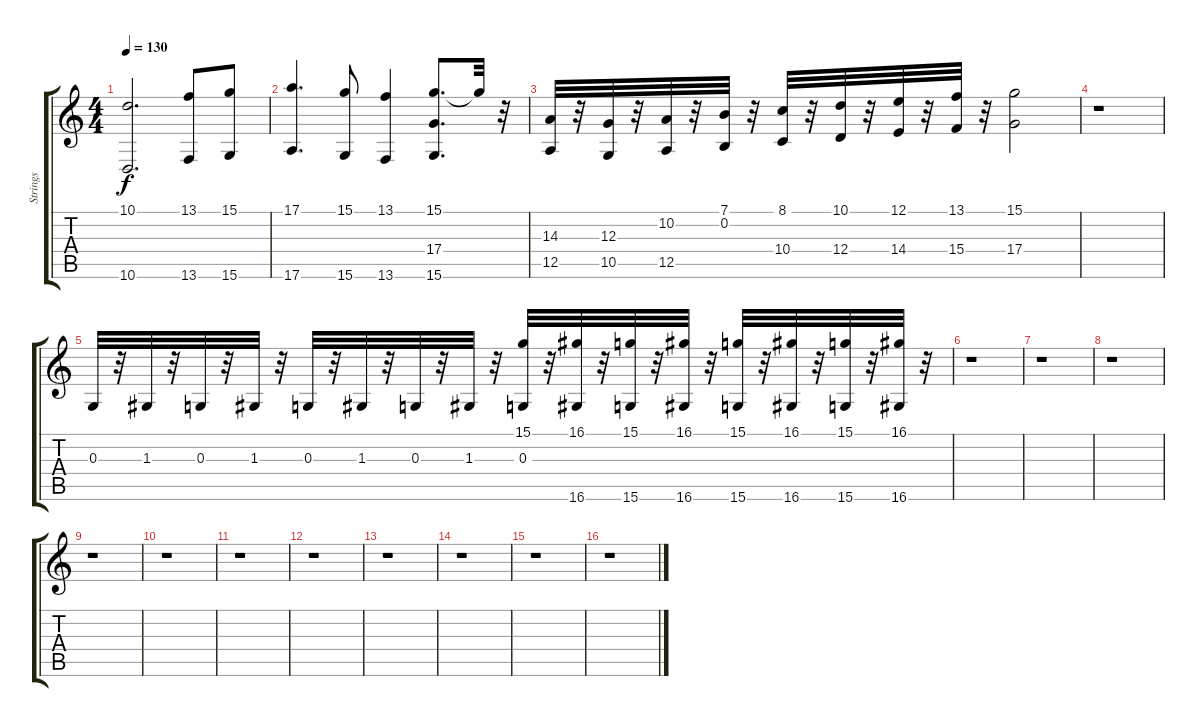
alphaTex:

\track ("Strings             " "Strings   ") {instrument stringensemble1}
\staff {score tabs}
\tuning (E4 B3 G3 D3 A2 E2) {hide}
\ts (4 4)
\tempo 130
\clef g2
\ks c
(10.1 10.6).2{d dy f} (13.1 13.6).8 (15.1 15.6).8 |
(17.1 17.6).4{d} (15.1 15.6).8 (13.1 13.6).4 (15.1 17.4 15.6).8{d} 15.1{t}.32 r.32 |
(14.3 12.5).32 r.32 (12.3 10.5).32 r.32 (10.2 12.5).32 r.32 (7.1 0.2).32 r.32 (8.1 10.4).32 r.32 (10.1 12.4).32 r.32 (12.1 14.4).32 r.32 (13.1 15.4).32 r.32 (15.1 17.4).2 |
r.1 |
0.3.32 r.32 1.3.32 r.32 0.3.32 r.32 1.3.32 r.32 0.3.32 r.32 1.3.32 r.32 0.3.32 r.32 1.3.32 r.32 (15.1 0.3).32 r.32 (16.1 16.6).32 r.32 (15.1 15.6).32 r.32 (16.1 16.6).32 r.32 (15.1 15.6).32 r.32 (16.1 16.6).32 r.32 (15.1 15.6).32 r.32 (16.1 16.6).32 r.32 |
r.1 |
r.1 |
r.1 |
r.1 |
r.1 |
r.1 |
r.1 |
r.1 |
r.1 |
r.1 |
r.1
